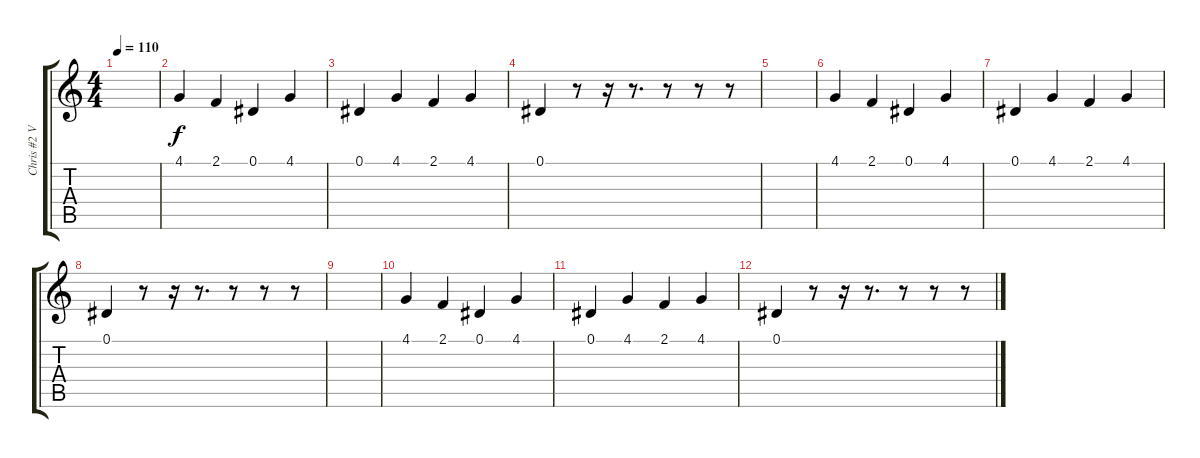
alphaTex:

\track ("Chris #2 Vocals" "Chris #2 V") {instrument cello}
\staff {score tabs}
\tuning (Eb4 Bb3 Gb3 Db3 Ab2 Eb2) {hide}
\ts (4 4)
\tempo 110
\clef g2
\ks c
|
4.1.4 2.1.4 0.1.4 4.1.4 |
0.1.4 4.1.4 2.1.4 4.1.4 |
0.1.4 r.8 r.16 r.8{d} r.8 r.8 r.8 |
|
4.1.4 2.1.4 0.1.4 4.1.4 |
0.1.4 4.1.4 2.1.4 4.1.4 |
0.1.4 r.8 r.16 r.8{d} r.8 r.8 r.8 |
|
4.1.4 2.1.4 0.1.4 4.1.4 |
0.1.4 4.1.4 2.1.4 4.1.4 |
0.1.4 r.8 r.16 r.8{d} r.8 r.8 r.8
